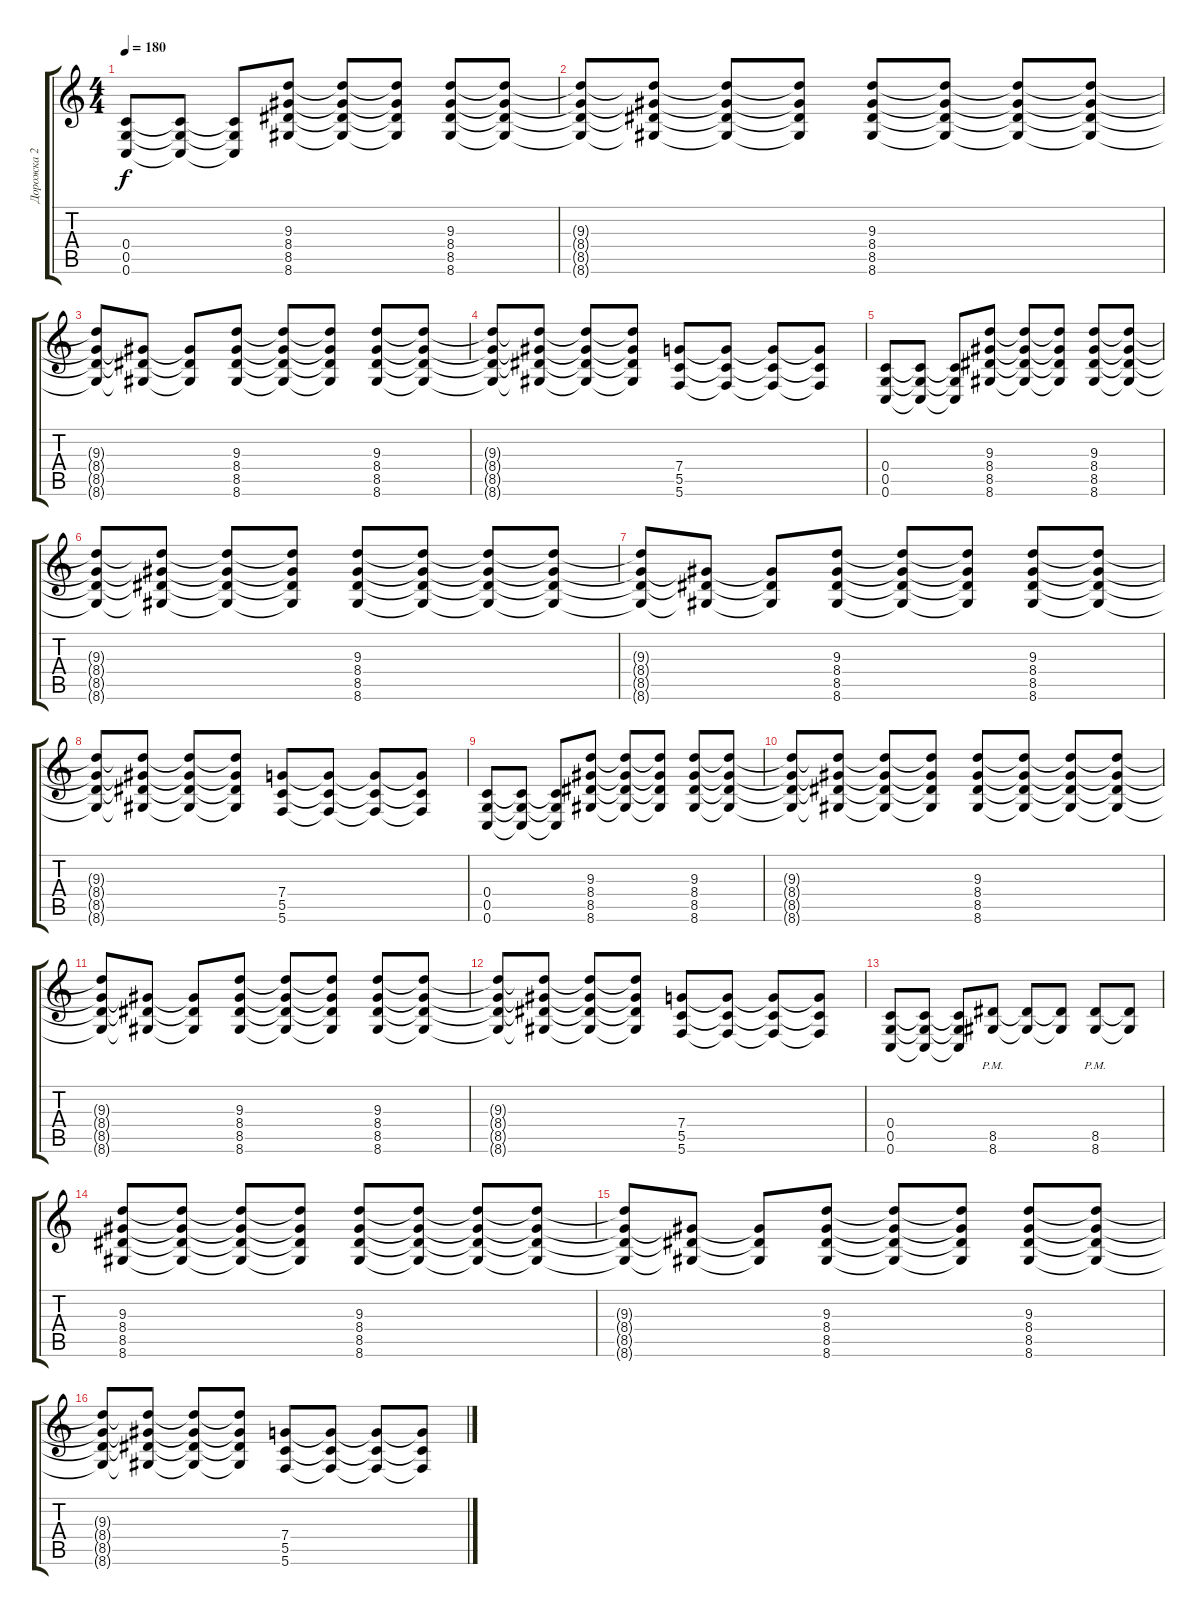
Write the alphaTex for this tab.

\track ("Дорожка 2" "Дорожка 2") {instrument overdrivenguitar}
\staff {score tabs}
\tuning (D4 A3 F3 C3 G2 C2) {hide}
\ts (4 4)
\tempo 180
\clef g2
\ks c
(0.4 0.5 0.6).8{dy f} (0.4{t} 0.5{t} 0.6{t}).8 (0.4{t} 0.5{t} 0.6{t}).8 (9.3 8.4 8.5 8.6).8 (9.3{t} 8.4{t} 8.5{t} 8.6{t}).8 (9.3{t} 8.4{t} 8.5{t} 8.6{t}).8 (9.3 8.4 8.5 8.6).8 (9.3{t} 8.4{t} 8.5{t} 8.6{t}).8 |
(9.3{t} 8.4{t} 8.5{t} 8.6{t}).8 (9.3{t} 8.4{t} 8.5{t} 8.6{t}).8 (9.3{t} 8.4{t} 8.5{t} 8.6{t}).8 (9.3{t} 8.4{t} 8.5{t} 8.6{t}).8 (9.3 8.4 8.5 8.6).8 (9.3{t} 8.4{t} 8.5{t} 8.6{t}).8 (9.3{t} 8.4{t} 8.5{t} 8.6{t}).8 (9.3{t} 8.4{t} 8.5{t} 8.6{t}).8 |
(9.3{t} 8.4{t} 8.5{t} 8.6{t}).8 (8.4{t} 8.5{t} 8.6{t}).8 (8.4{t} 8.5{t} 8.6{t}).8 (9.3 8.4 8.5 8.6).8 (9.3{t} 8.4{t} 8.5{t} 8.6{t}).8 (9.3{t} 8.4{t} 8.5{t} 8.6{t}).8 (9.3 8.4 8.5 8.6).8 (9.3{t} 8.4{t} 8.5{t} 8.6{t}).8 |
(9.3{t} 8.4{t} 8.5{t} 8.6{t}).8 (9.3{t} 8.4{t} 8.5{t} 8.6{t}).8 (9.3{t} 8.4{t} 8.5{t} 8.6{t}).8 (9.3{t} 8.4{t} 8.5{t} 8.6{t}).8 (7.4 5.5 5.6).8 (7.4{t} 5.5{t} 5.6{t}).8 (7.4{t} 5.5{t} 5.6{t}).8 (7.4{t} 5.5{t} 5.6{t}).8 |
(0.4 0.5 0.6).8 (0.4{t} 0.5{t} 0.6{t}).8 (0.4{t} 0.5{t} 0.6{t}).8 (9.3 8.4 8.5 8.6).8 (9.3{t} 8.4{t} 8.5{t} 8.6{t}).8 (9.3{t} 8.4{t} 8.5{t} 8.6{t}).8 (9.3 8.4 8.5 8.6).8 (9.3{t} 8.4{t} 8.5{t} 8.6{t}).8 |
(9.3{t} 8.4{t} 8.5{t} 8.6{t}).8 (9.3{t} 8.4{t} 8.5{t} 8.6{t}).8 (9.3{t} 8.4{t} 8.5{t} 8.6{t}).8 (9.3{t} 8.4{t} 8.5{t} 8.6{t}).8 (9.3 8.4 8.5 8.6).8 (9.3{t} 8.4{t} 8.5{t} 8.6{t}).8 (9.3{t} 8.4{t} 8.5{t} 8.6{t}).8 (9.3{t} 8.4{t} 8.5{t} 8.6{t}).8 |
(9.3{t} 8.4{t} 8.5{t} 8.6{t}).8 (8.4{t} 8.5{t} 8.6{t}).8 (8.4{t} 8.5{t} 8.6{t}).8 (9.3 8.4 8.5 8.6).8 (9.3{t} 8.4{t} 8.5{t} 8.6{t}).8 (9.3{t} 8.4{t} 8.5{t} 8.6{t}).8 (9.3 8.4 8.5 8.6).8 (9.3{t} 8.4{t} 8.5{t} 8.6{t}).8 |
(9.3{t} 8.4{t} 8.5{t} 8.6{t}).8 (9.3{t} 8.4{t} 8.5{t} 8.6{t}).8 (9.3{t} 8.4{t} 8.5{t} 8.6{t}).8 (9.3{t} 8.4{t} 8.5{t} 8.6{t}).8 (7.4 5.5 5.6).8 (7.4{t} 5.5{t} 5.6{t}).8 (7.4{t} 5.5{t} 5.6{t}).8 (7.4{t} 5.5{t} 5.6{t}).8 |
(0.4 0.5 0.6).8 (0.4{t} 0.5{t} 0.6{t}).8 (0.4{t} 0.5{t} 0.6{t}).8 (9.3 8.4 8.5 8.6).8 (9.3{t} 8.4{t} 8.5{t} 8.6{t}).8 (9.3{t} 8.4{t} 8.5{t} 8.6{t}).8 (9.3 8.4 8.5 8.6).8 (9.3{t} 8.4{t} 8.5{t} 8.6{t}).8 |
(9.3{t} 8.4{t} 8.5{t} 8.6{t}).8 (9.3{t} 8.4{t} 8.5{t} 8.6{t}).8 (9.3{t} 8.4{t} 8.5{t} 8.6{t}).8 (9.3{t} 8.4{t} 8.5{t} 8.6{t}).8 (9.3 8.4 8.5 8.6).8 (9.3{t} 8.4{t} 8.5{t} 8.6{t}).8 (9.3{t} 8.4{t} 8.5{t} 8.6{t}).8 (9.3{t} 8.4{t} 8.5{t} 8.6{t}).8 |
(9.3{t} 8.4{t} 8.5{t} 8.6{t}).8 (8.4{t} 8.5{t} 8.6{t}).8 (8.4{t} 8.5{t} 8.6{t}).8 (9.3 8.4 8.5 8.6).8 (9.3{t} 8.4{t} 8.5{t} 8.6{t}).8 (9.3{t} 8.4{t} 8.5{t} 8.6{t}).8 (9.3 8.4 8.5 8.6).8 (9.3{t} 8.4{t} 8.5{t} 8.6{t}).8 |
(9.3{t} 8.4{t} 8.5{t} 8.6{t}).8 (9.3{t} 8.4{t} 8.5{t} 8.6{t}).8 (9.3{t} 8.4{t} 8.5{t} 8.6{t}).8 (9.3{t} 8.4{t} 8.5{t} 8.6{t}).8 (7.4 5.5 5.6).8 (7.4{t} 5.5{t} 5.6{t}).8 (7.4{t} 5.5{t} 5.6{t}).8 (7.4{t} 5.5{t} 5.6{t}).8 |
(0.4 0.5 0.6).8 (0.4{t} 0.5{t} 0.6{t}).8 (0.4{t} 0.5{t} 0.6{t}).8 (8.5{pm} 8.6{pm}).8 (8.5{t} 8.6{t}).8 (8.5{t} 8.6{t}).8 (8.5{pm} 8.6{pm}).8 (8.5{t} 8.6{t}).8 |
(9.3 8.4 8.5 8.6).8 (9.3{t} 8.4{t} 8.5{t} 8.6{t}).8 (9.3{t} 8.4{t} 8.5{t} 8.6{t}).8 (9.3{t} 8.4{t} 8.5{t} 8.6{t}).8 (9.3 8.4 8.5 8.6).8 (9.3{t} 8.4{t} 8.5{t} 8.6{t}).8 (9.3{t} 8.4{t} 8.5{t} 8.6{t}).8 (9.3{t} 8.4{t} 8.5{t} 8.6{t}).8 |
(9.3{t} 8.4{t} 8.5{t} 8.6{t}).8 (8.4{t} 8.5{t} 8.6{t}).8 (8.4{t} 8.5{t} 8.6{t}).8 (9.3 8.4 8.5 8.6).8 (9.3{t} 8.4{t} 8.5{t} 8.6{t}).8 (9.3{t} 8.4{t} 8.5{t} 8.6{t}).8 (9.3 8.4 8.5 8.6).8 (9.3{t} 8.4{t} 8.5{t} 8.6{t}).8 |
(9.3{t} 8.4{t} 8.5{t} 8.6{t}).8 (9.3{t} 8.4{t} 8.5{t} 8.6{t}).8 (9.3{t} 8.4{t} 8.5{t} 8.6{t}).8 (9.3{t} 8.4{t} 8.5{t} 8.6{t}).8 (7.4 5.5 5.6).8 (7.4{t} 5.5{t} 5.6{t}).8 (7.4{t} 5.5{t} 5.6{t}).8 (7.4{t} 5.5{t} 5.6{t}).8
